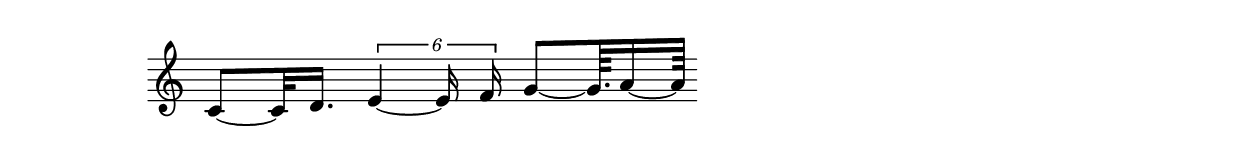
#(ly:set-option 'midi-extension "mid")
\version "2.12.3"
\include "english.ly"
\header{ 
title = ""
composer = ""
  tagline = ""  % removed 
}
%{
 S----R--  G----m  P----------D---- 
 %}
  
melody = {
\once \override Staff.TimeSignature #'stencil = ##f
\clef treble
\key c \major
\autoBeamOn  
\cadenzaOn
c'8~[ c'32 d'16.] \times 4/6{ e'4~ e'16     f'16 } g'8~[ g'64. a'16~ a'64]  \break        

}

text = \lyricmode {
  
}

\score{

<<
  \new Voice = "one" {
    \melody
  }
  \new Lyrics \lyricsto "one" \text
>>
\layout {
  \context {
       \Score
    \remove "Bar_number_engraver"
  } 
  }
\midi { 
  \context {
    \Score
    tempoWholesPerMinute = #(ly:make-moment 200 4)
   }
 }
}
